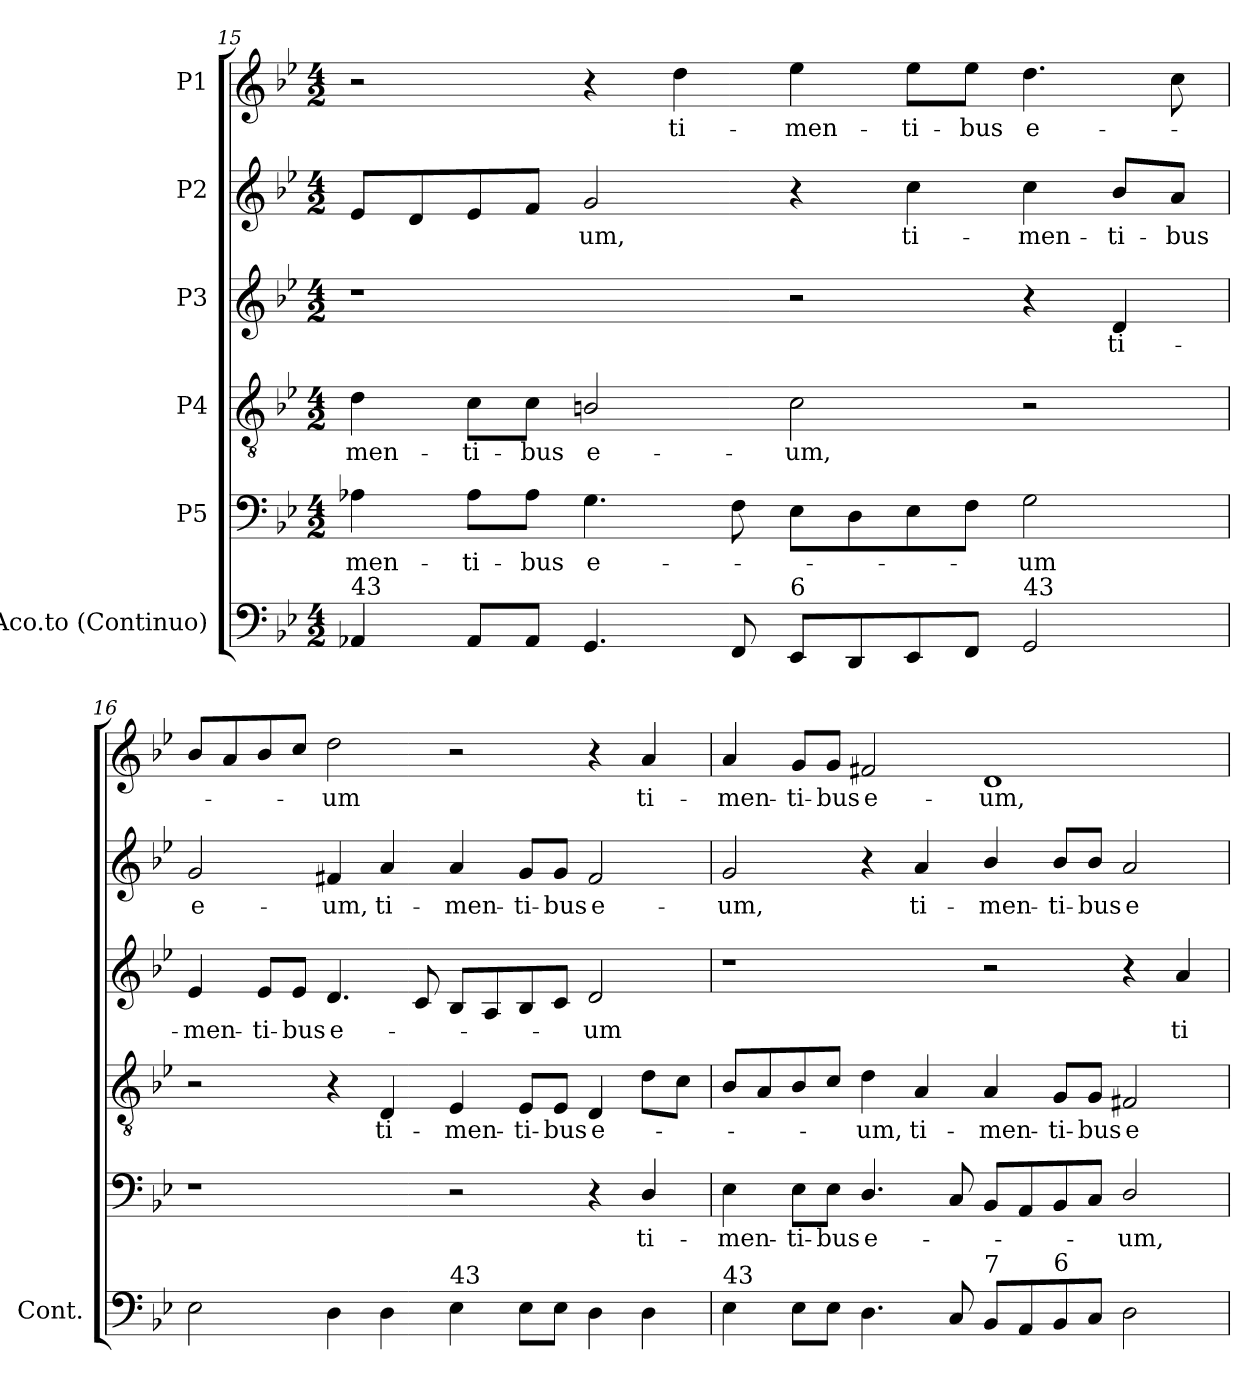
**kern	**kern	**text	**kern	**text	**kern	**text	**kern	**text	**kern	**text
*part6	*part5	*part5	*part4	*part4	*part3	*part3	*part2	*part2	*part1	*part1
*staff6	*staff5	*staff5	*staff4	*staff4	*staff3	*staff3	*staff2	*staff2	*staff1	*staff1
*I"Aco.to (Continuo)	*I"P5	*	*I"P4	*	*I"P3	*	*I"P2	*	*I"P1	*
*I'Cont.	*	*	*	*	*	*	*	*	*	*
!!LO:LB:g=z
*clefF4	*clefF4	*	*clefGv2	*	*clefG2	*	*clefG2	*	*clefG2	*
*	*	*	*ITrd7c12	*	*	*	*	*	*	*
*k[b-e-]	*k[b-e-]	*	*k[b-e-]	*	*k[b-e-]	*	*k[b-e-]	*	*k[b-e-]	*
*B-:	*B-:	*	*B-:	*	*B-:	*	*B-:	*	*B-:	*
*M4/2	*M4/2	*	*M4/2	*	*M4/2	*	*M4/2	*	*M4/2	*
=15	=15	=15	=15	=15	=15	=15	=15	=15	=15	=15
!	!	!LO:LY:b:color=#000000	!	!	!	!	!	!	!	!
!LO:TX:a:t=43	!	!	!	!	!	!	!	!	!	!
!	!	!	!	!LO:LY:b:color=#000000	!	!	!	!	!	!
4AA-Xi/	4A-Xi\	-men-	4Di\	-men-	1r	.	8e-i/L	.	2r	.
.	.	.	.	.	.	.	8di/	.	.	.
!	!	!LO:LY:b:color=#000000	!	!	!	!	!	!	!	!
!	!	!	!	!LO:LY:b:color=#000000	!	!	!	!	!	!
8AA-i/L	8A-i\L	-ti-	8Ci\L	-ti-	.	.	8e-i/	.	.	.
!	!	!LO:LY:b:color=#000000	!	!	!	!	!	!	!	!
!	!	!	!	!LO:LY:b:color=#000000	!	!	!	!	!	!
8AA-i/J	8A-i\J	-bus	8Ci\J	-bus	.	.	8fi/J	.	.	.
!	!	!LO:LY:b:color=#000000	!	!	!	!	!	!	!	!
!	!	!	!	!LO:LY:b:color=#000000	!	!	!	!	!	!
!	!	!	!	!	!	!	!	!LO:LY:b:color=#000000	!	!
4.GGi/	4.Gi\	e-	2BBni/	e-	.	.	2gi/	-um,	4r	.
!	!	!	!	!	!	!	!	!	!	!LO:LY:b:color=#000000
.	.	.	.	.	.	.	.	.	4ddi\	ti-
8FFi/	8Fi\	.	.	.	.	.	.	.	.	.
!	!	!	!	!LO:LY:b:color=#000000	!	!	!	!	!	!
!LO:TX:a:t=6	!	!	!	!	!	!	!	!	!	!
!	!	!	!	!	!	!	!	!	!	!LO:LY:b:color=#000000
8EE-i/L	8E-i\L	.	2Ci\	-um,	2r	.	4r	.	4ee-i\	-men-
8DDi/	8Di\	.	.	.	.	.	.	.	.	.
!	!	!	!	!	!	!	!	!LO:LY:b:color=#000000	!	!
!	!	!	!	!	!	!	!	!	!	!LO:LY:b:color=#000000
8EE-i/	8E-i\	.	.	.	.	.	4cci\	ti-	8ee-i\L	-ti-
!	!	!	!	!	!	!	!	!	!	!LO:LY:b:color=#000000
8FFi/J	8Fi\J	.	.	.	.	.	.	.	8ee-i\J	-bus
!	!	!LO:LY:b:color=#000000	!	!	!	!	!	!	!	!
!	!	!	!	!	!	!	!	!LO:LY:b:color=#000000	!	!
!LO:TX:a:t=43	!	!	!	!	!	!	!	!	!	!
!	!	!	!	!	!	!	!	!	!	!LO:LY:b:color=#000000
2GGi/	2Gi\	-um	2r	.	4r	.	4cci\	-men-	4.ddi\	e-
!	!	!	!	!	!	!LO:LY:b:color=#000000	!	!	!	!
!	!	!	!	!	!	!	!	!LO:LY:b:color=#000000	!	!
.	.	.	.	.	4di/	ti-	8b-i/L	-ti-	.	.
!	!	!	!	!	!	!	!	!LO:LY:b:color=#000000	!	!
.	.	.	.	.	.	.	8ai/J	-bus	8cci\	.
=16	=16	=16	=16	=16	=16	=16	=16	=16	=16	=16
!	!	!	!	!	!	!LO:LY:b:color=#000000	!	!	!	!
!	!	!	!	!	!	!	!	!LO:LY:b:color=#000000	!	!
2E-i\	1r	.	2r	.	4e-i/	-men-	2gi/	e-	8b-i/L	.
.	.	.	.	.	.	.	.	.	8ai/	.
!	!	!	!	!	!	!LO:LY:b:color=#000000	!	!	!	!
.	.	.	.	.	8e-i/L	-ti-	.	.	8b-i/	.
!	!	!	!	!	!	!LO:LY:b:color=#000000	!	!	!	!
.	.	.	.	.	8e-i/J	-bus	.	.	8cci/J	.
!	!	!	!	!	!	!LO:LY:b:color=#000000	!	!	!	!
!	!	!	!	!	!	!	!	!LO:LY:b:color=#000000	!	!
!	!	!	!	!	!	!	!	!	!	!LO:LY:b:color=#000000
4Di\	.	.	4r	.	4.di/	e-	4f#Xi/	-um,	2ddi\	-um
!	!	!	!	!LO:LY:b:color=#000000	!	!	!	!	!	!
!	!	!	!	!	!	!	!	!LO:LY:b:color=#000000	!	!
4Di\	.	.	4DDi/	ti-	.	.	4ai/	ti-	.	.
.	.	.	.	.	8ci/	.	.	.	.	.
!	!	!	!	!LO:LY:b:color=#000000	!	!	!	!	!	!
!LO:TX:a:t=43	!	!	!	!	!	!	!	!	!	!
!	!	!	!	!	!	!	!	!LO:LY:b:color=#000000	!	!
4E-i\	2r	.	4EE-i/	-men-	8B-i/L	.	4ai/	-men-	2r	.
.	.	.	.	.	8Ai/	.	.	.	.	.
!	!	!	!	!LO:LY:b:color=#000000	!	!	!	!	!	!
!	!	!	!	!	!	!	!	!LO:LY:b:color=#000000	!	!
8E-i\L	.	.	8EE-i/L	-ti-	8B-i/	.	8gi/L	-ti-	.	.
!	!	!	!	!LO:LY:b:color=#000000	!	!	!	!	!	!
!	!	!	!	!	!	!	!	!LO:LY:b:color=#000000	!	!
8E-i\J	.	.	8EE-i/J	-bus	8ci/J	.	8gi/J	-bus	.	.
!	!	!	!	!LO:LY:b:color=#000000	!	!	!	!	!	!
!	!	!	!	!	!	!LO:LY:b:color=#000000	!	!	!	!
!	!	!	!	!	!	!	!	!LO:LY:b:color=#000000	!	!
4Di\	4r	.	4DDi/	e-	2di/	-um	2f#i/	e-	4r	.
!	!	!LO:LY:b:color=#000000	!	!	!	!	!	!	!	!
!	!	!	!	!	!	!	!	!	!	!LO:LY:b:color=#000000
4Di\	4Di/	ti-	8Di\L	.	.	.	.	.	4ai/	ti-
.	.	.	8Ci\J	.	.	.	.	.	.	.
!!LO:PB:g=z
=17	=17	=17	=17	=17	=17	=17	=17	=17	=17	=17
!	!	!LO:LY:b:color=#000000	!	!	!	!	!	!	!	!
!	!	!	!	!	!	!	!	!LO:LY:b:color=#000000	!	!
!LO:TX:a:t=43	!	!	!	!	!	!	!	!	!	!
!	!	!	!	!	!	!	!	!	!	!LO:LY:b:color=#000000
4E-i\	4E-i\	-men-	8BB-i/L	.	1r	.	2gi/	-um,	4ai/	-men-
.	.	.	8AAi/	.	.	.	.	.	.	.
!	!	!LO:LY:b:color=#000000	!	!	!	!	!	!	!	!
!	!	!	!	!	!	!	!	!	!	!LO:LY:b:color=#000000
8E-i\L	8E-i\L	-ti-	8BB-i/	.	.	.	.	.	8gi/L	-ti-
!	!	!LO:LY:b:color=#000000	!	!	!	!	!	!	!	!
!	!	!	!	!	!	!	!	!	!	!LO:LY:b:color=#000000
8E-i\J	8E-i\J	-bus	8Ci/J	.	.	.	.	.	8gi/J	-bus
!	!	!LO:LY:b:color=#000000	!	!	!	!	!	!	!	!
!	!	!	!	!LO:LY:b:color=#000000	!	!	!	!	!	!
!	!	!	!	!	!	!	!	!	!	!LO:LY:b:color=#000000
4.Di\	4.Di/	e-	4Di\	-um,	.	.	4r	.	2f#Xi/	e-
!	!	!	!	!LO:LY:b:color=#000000	!	!	!	!	!	!
!	!	!	!	!	!	!	!	!LO:LY:b:color=#000000	!	!
.	.	.	4AAi/	ti-	.	.	4ai/	ti-	.	.
8Ci/	8Ci/	.	.	.	.	.	.	.	.	.
!	!	!	!	!LO:LY:b:color=#000000	!	!	!	!	!	!
!	!	!	!	!	!	!	!	!LO:LY:b:color=#000000	!	!
!LO:TX:a:t=7	!	!	!	!	!	!	!	!	!	!
!	!	!	!	!	!	!	!	!	!	!LO:LY:b:color=#000000
8BB-i/L	8BB-i/L	.	4AAi/	-men-	2r	.	4b-i/	-men-	1di	-um,
8AAi/	8AAi/	.	.	.	.	.	.	.	.	.
!	!	!	!	!LO:LY:b:color=#000000	!	!	!	!	!	!
!LO:TX:a:t=6	!	!	!	!	!	!	!	!	!	!
!	!	!	!	!	!	!	!	!LO:LY:b:color=#000000	!	!
8BB-i/	8BB-i/	.	8GGi/L	-ti-	.	.	8b-i/L	-ti-	.	.
!	!	!	!	!LO:LY:b:color=#000000	!	!	!	!	!	!
!	!	!	!	!	!	!	!	!LO:LY:b:color=#000000	!	!
8Ci/J	8Ci/J	.	8GGi/J	-bus	.	.	8b-i/J	-bus	.	.
!	!	!LO:LY:b:color=#000000	!	!	!	!	!	!	!	!
!	!	!	!	!LO:LY:b:color=#000000	!	!	!	!	!	!
!	!	!	!	!	!	!	!	!LO:LY:b:color=#000000	!	!
2Di\	2Di/	-um,	2FF#Xi/	e-	4r	.	2ai/	e-	.	.
!	!	!	!	!	!	!LO:LY:b:color=#000000	!	!	!	!
.	.	.	.	.	4ai/	ti-	.	.	.	.
=	=	=	=	=	=	=	=	=	=	=
*-	*-	*-	*-	*-	*-	*-	*-	*-	*-	*-
